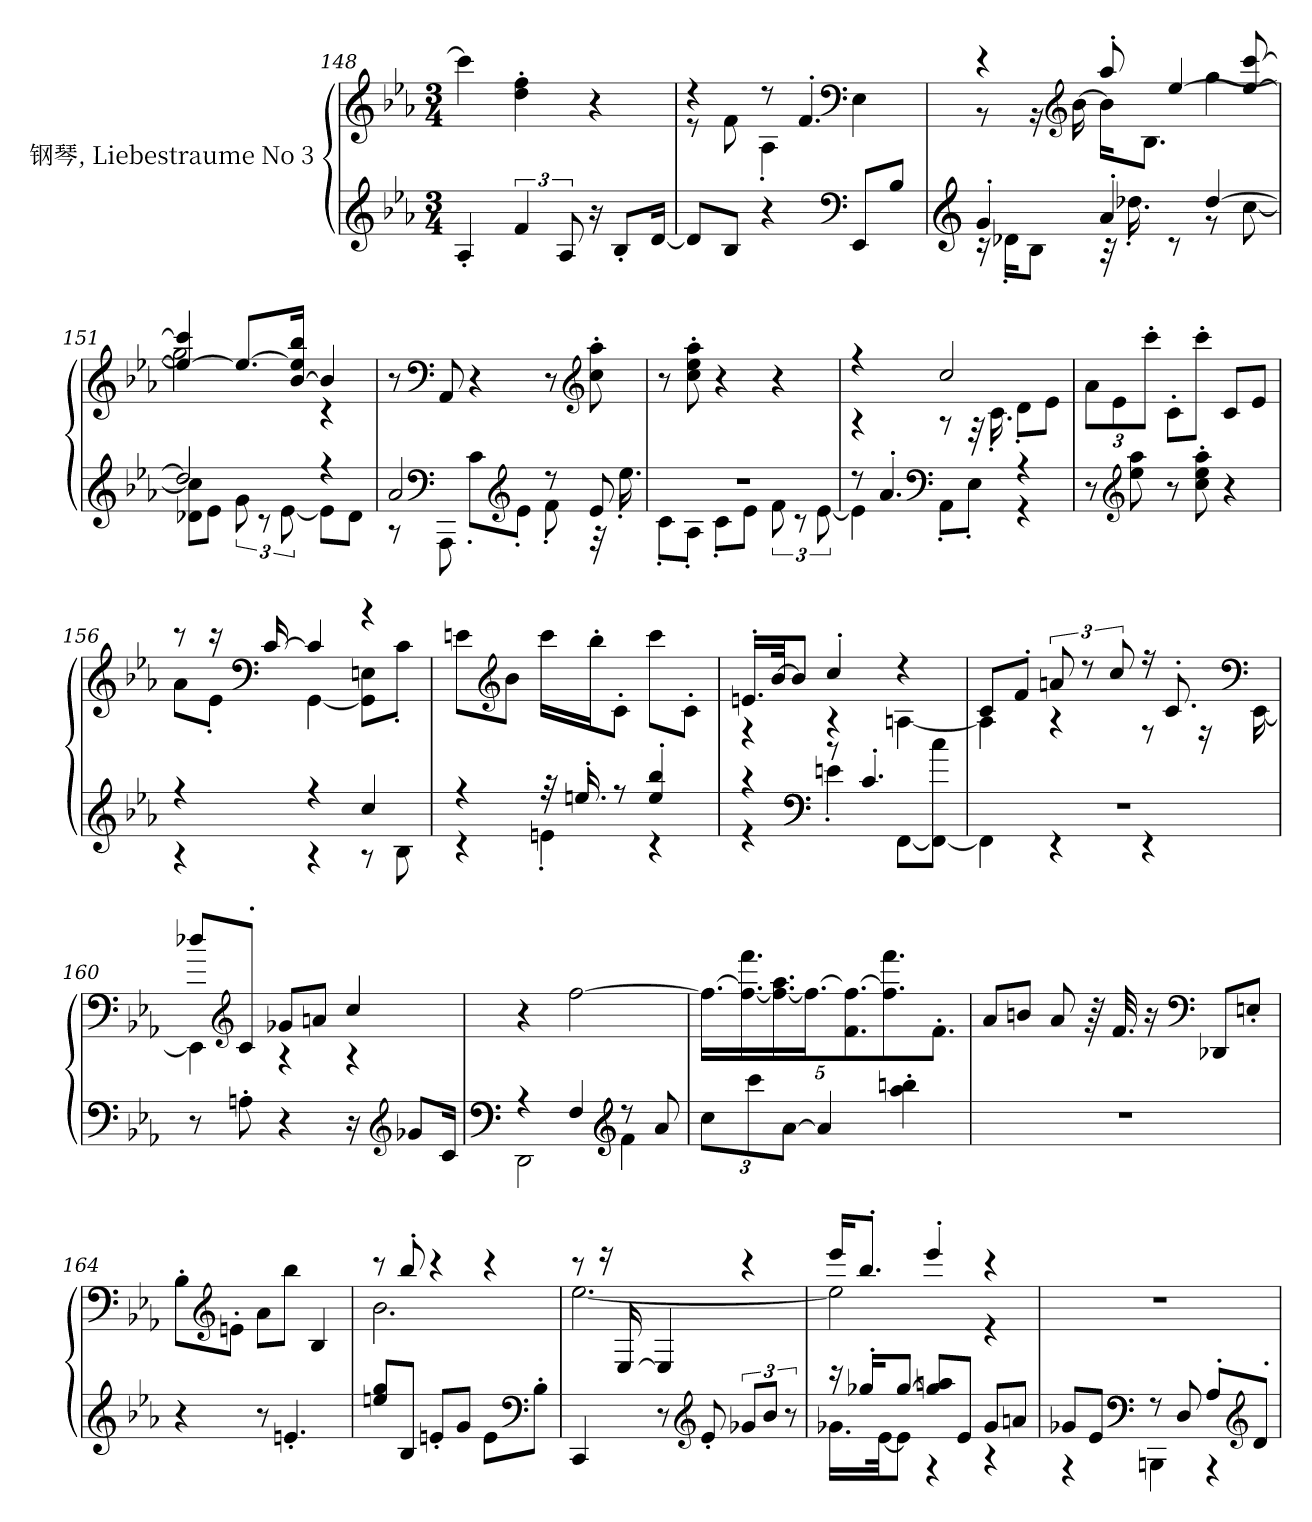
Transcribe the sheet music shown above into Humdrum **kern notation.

**kern	**kern
*part1	*part1
*staff2	*staff1
*I"钢琴, Liebestraume No 3	*
*clefG2	*clefG2
*k[b-e-a-]	*k[b-e-a-]
*M3/4	*M3/4
=148	=148
4A-'/	4ccc\]
6f/	4dd\' 4ff\'
12A-/	.
16r	4r
8B-'/L	.
[16d/Jk	.
!!LO:LB:g=z
=149	=149
*	*^
8d/L]	4r	8r
8B-/J	.	8f\
4r	8r	4A-'\
.	4.f'/	.
*clefF4	*clefF4	*
8EE-/L	.	4E-\
8B-/J	.	.
=150	=150	=150
*clefG2	*	*
*^	*	*
4g'/	16r	4r	8r
.	16d-X'\KL	.	.
.	8B-\J	.	16r
*	*	*clefG2	*
.	.	.	[16b-\
4a-'/	32r	8aa-'/	16b-\KL]
.	16.dd-X'\	.	.
.	.	.	8.B-\J
.	8r	[4ee-/	.
[4dd-/	8r	.	[4gg\
.	[8cc\	8ee-/_ [8ccc/	.
=151	=151	=151	=151
2dd-/]	8d-X\ 8cc\]L	4ee-/_ 4ccc/]	2gg\]
.	8e-\J	.	.
.	12g\	8.ee-/L_	.
.	12r	.	.
.	[12e-\	.	.
.	.	[16b-/ 16ee-/] 16bb-/Jk	.
4r	8e-\L]	4b-/]	4r
.	8d-\J	.	.
*	*	*v	*v
!!LO:LB:g=z
=152	=152	=152
2a-/	8r	8r
*clefF4	*	*clefF4
.	8AAA-\	8AA-/
.	8c'\L	4r
*clefG2	*	*
.	8e-'\J	.
8r	8f'\	8r
*	*	*clefG2
8e-/	32r	8cc\' 8aa-\'
.	16.ee-'\	.
=153	=153	=153
2.r	8c'\L	8r
.	8A-'\J	8cc\' 8ee-\' 8aa-\'
.	8c'\L	4r
.	8e-\J	.
.	12f\	4r
.	12r	.
.	[12e-\	.
=154	=154	=154
*	*	*^
8r	4e-\]	4r	4r
4.a-'/	.	.	.
*clefF4	*	*	*
.	8AA-'\L	2cc/	8r
.	8E-'\J	.	32r
.	.	.	16.c'\
4r	4r	.	8d'\L
.	.	.	8e-\J
*v	*v	*	*
*	*v	*v
=155	=155
*	*Xbrackettup
8r	12a-\L
.	12e-\
*clefG2	*
8ee-\ 8aa-\	.
.	12ccc'\J
8r	8c'\L
8cc\' 8ee-\' 8aa-\'	8ccc'\J
4r	8c/L
.	8e-/J
!!LO:LB:g=z
=156	=156
*^	*^
4r	4r	8r	8a-\L
.	.	16r	8e-'\J
*	*	*clefF4	*
.	.	[16c/	.
4r	4r	4c/]	[4GG\
4cc/	8r	4r	8GG\] 8En\L
.	8B-\	.	8c'\J
*	*	*v	*v
=157	=157	=157
4r	4r	8en\L
*	*	*clefG2
.	.	8b-\J
32r	4en'\	16ccc\LL
16.een'/	.	.
.	.	16bb-'\J
8r	.	8c'\J
4ee/' 4bb-/'	4r	8ccc\L
.	.	8c'\J
=158	=158	=158
*	*	*^
4r	4r	16.en'/LL	4r
.	.	[32b-/JK	.
.	.	8b-/J]	.
*clefF4	*	*	*
8r	4en'\	4cc'/	4r
4.c'/	.	.	.
.	[8FF\L	4r	[4An\
.	8FF\_ 8cc\J	.	.
!!LO:LB:g=z	!!
=159	=159	=159	=159
2.r	4FF\]	8c/L	4A\]
.	.	8f'/J	.
*	*	*brackettup	*
.	4r	12an/	4r
.	.	12r	.
.	.	12cc/	.
.	4r	16r	8r
.	.	8.c'/	.
.	.	.	16r
*	*	*clefF4	*
.	.	.	[16EE-\
*v	*v	*	*
=160	=160	=160
8r	8dd-X/L	4EE-\]
*	*clefG2	*
8An'\	8c'/J	.
4r	8g-X/L	4r
.	8an/J	.
16r	4cc/	4r
*clefG2	*	*
8g-X/L	.	.
16c/Jk	.	.
*	*v	*v
=161	=161
*clefF4	*
*^	*
4r	2DD\	4r
4F/	.	[2ff\
*clefG2	*	*
8r	4f\	.
8a-/	.	.
*v	*v	*
!!LO:PB:g=z
=162	=162
*Xbrackettup	*Xbrackettup
12cc\L	20.ff\LL_
.	20.ff\_ 20.fff\
12ccc\	.
.	20.ff\_ 20.aa-\
[12a-\J	.
.	20.ff\J_
4a-/]	.
.	10.f\ 10.ff\_
.	10.ff\] 10.fff\
4aa-\' 4bbn\'	.
.	10.f'\J
=163	=163
2.r	8a-/L
.	8bn/J
.	8a-/
.	64r
.	32.f/
.	16r
*	*clefF4
.	8DD-X/L
.	8En'/J
=164	=164
4r	8B-'\L
*	*clefG2
.	8en'\J
8r	8a-\L
4.en'/	8bb-\J
.	4B-/
!!LO:LB:g=z
=165	=165
*	*^
8een/ 8gg/L	8r	2.b-\
8B-/J	8bb-'/	.
8en'/L	4r	.
8g/J	.	.
8e\L	4r	.
*clefF4	*	*
8B-'\J	.	.
=166	=166	=166
4CC/	8r	[2.ee-\
.	16r	.
.	[16E-/	.
8r	4E-/]	.
*clefG2	*	*
8e-'/	.	.
*brackettup	*	*
12g-X/L	4r	.
12b-/J	.	.
12r	.	.
=167	=167	=167
*^	*	*
16r	16.g-X\LL	16eee-/KL	2ee-\]
16gg-X'/KL	.	8.bb-'/J	.
.	[32e-\JK	.	.
[8gg-/J	8e-\J]	.	.
8gg-/] 8aan/L	4r	4eee-'/	.
8e-/J	.	.	.
8g-/L	4r	4r	4r
8an/J	.	.	.
*	*	*v	*v
!!LO:LB:g=z
=168	=168	=168
8g-X/L	4r	2.r
8e-/J	.	.
*clefF4	*	*
8r	4BBBn\	.
8D/	.	.
8A-'/L	4r	.
*clefG2	*	*
8d'/J	.	.
*v	*v	*
=	=
*-	*-
